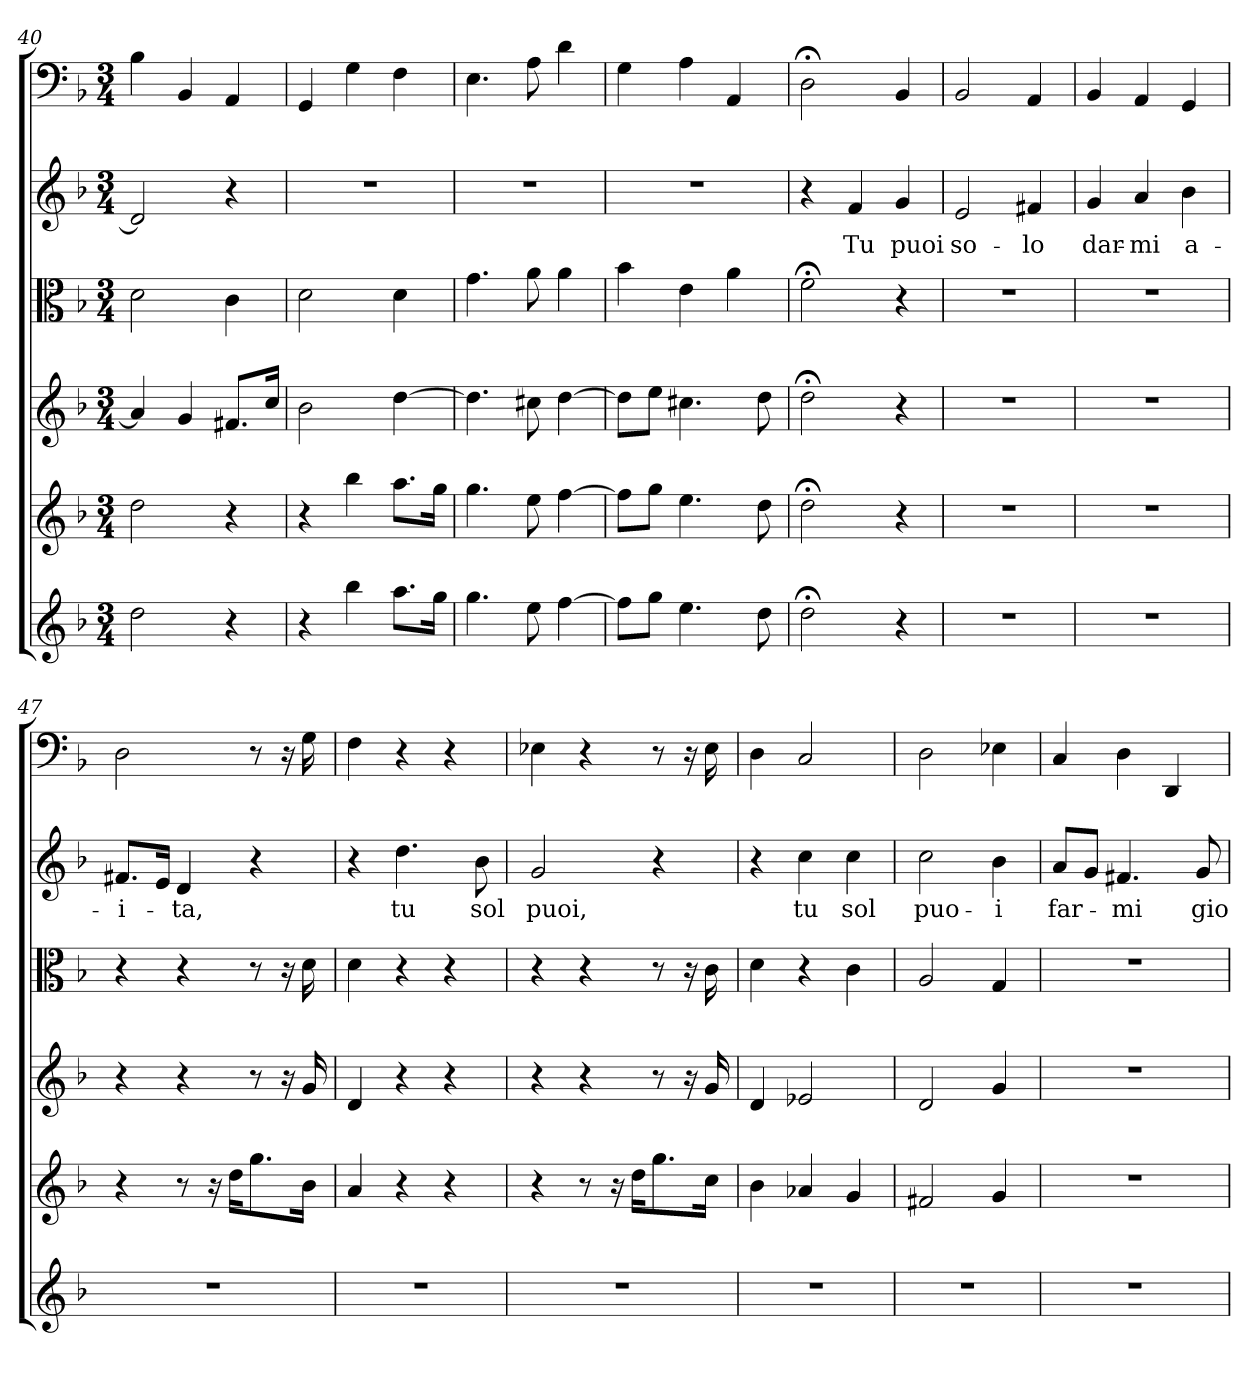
**kern	**kern	**kern	**kern	**kern	**text	**kern
*part6	*part5	*part4	*part3	*part2	*part2	*part1
*staff6	*staff5	*staff4	*staff3	*staff2	*staff2	*staff1
*clefG2	*clefG2	*clefG2	*clefC3	*clefG2	*	*clefF4
*k[b-]	*k[b-]	*k[b-]	*k[b-]	*k[b-]	*	*k[b-]
*d:	*d:	*d:	*d:	*d:	*	*d:
*M3/4	*M3/4	*M3/4	*M3/4	*M3/4	*	*M3/4
=40	=40	=40	=40	=40	=40	=40
2dd\	2dd\	4a/]	2d\	2d/]	.	4B-\
.	.	4g/	.	.	.	4BB-/
4r	4r	8.f#X/L	4c\	4r	.	4AA/
.	.	16cc/Jk	.	.	.	.
=41	=41	=41	=41	=41	=41	=41
4r	4r	2b-\	2d\	2.r	.	4GG/
4bb-\	4bb-\	.	.	.	.	4G\
8.aa\L	8.aa\L	[4dd\	4d\	.	.	4F\
16gg\Jk	16gg\Jk	.	.	.	.	.
=42	=42	=42	=42	=42	=42	=42
4.gg\	4.gg\	4.dd\]	4.g\	2.r	.	4.E\
8ee\	8ee\	8cc#X\	8a\	.	.	8A\
[4ff\	[4ff\	[4dd\	4a\	.	.	4d\
=43	=43	=43	=43	=43	=43	=43
8ff\L]	8ff\L]	8dd\L]	4b-\	2.r	.	4G\
8gg\J	8gg\J	8ee\J	.	.	.	.
4.ee\	4.ee\	4.cc#X\	4e\	.	.	4A\
.	.	.	4a\	.	.	4AA/
8dd\	8dd\	8dd\	.	.	.	.
=44	=44	=44	=44	=44	=44	=44
2dd;<\	2dd;<\	2dd;<\	2f;<\	4r	.	2D;<\
.	.	.	.	4f/	Tu	.
4r	4r	4r	4r	4g/	puoi	4BB-/
=45	=45	=45	=45	=45	=45	=45
2.r	2.r	2.r	2.r	2e/	so-	2BB-/
.	.	.	.	4f#X/	-lo	4AA/
=46	=46	=46	=46	=46	=46	=46
2.r	2.r	2.r	2.r	4g/	dar-	4BB-/
.	.	.	.	4a/	-mi	4AA/
.	.	.	.	4b-\	a-	4GG/
=47	=47	=47	=47	=47	=47	=47
2.r	4r	4r	4r	8.f#X/L	-i-	2D\
.	.	.	.	16e/Jk	.	.
.	8r	4r	4r	4d/	-ta,	.
.	16r	.	.	.	.	.
.	16dd\KL	.	.	.	.	.
.	8.gg\	8r	8r	4r	.	8r
.	.	16r	16r	.	.	16r
.	16b-\Jk	16g/	16d\	.	.	16G\
=48	=48	=48	=48	=48	=48	=48
2.r	4a/	4d/	4d\	4r	.	4F\
.	4r	4r	4r	4.dd\	tu	4r
.	4r	4r	4r	.	.	4r
.	.	.	.	8b-\	sol	.
=49	=49	=49	=49	=49	=49	=49
2.r	4r	4r	4r	2g/	puoi,	4E-X\
.	8r	4r	4r	.	.	4r
.	16r	.	.	.	.	.
.	16dd\KL	.	.	.	.	.
.	8.gg\	8r	8r	4r	.	8r
.	.	16r	16r	.	.	16r
.	16cc\Jk	16g/	16c\	.	.	16E-\
=50	=50	=50	=50	=50	=50	=50
2.r	4b-\	4d/	4d\	4r	.	4D\
.	4a-X/	2e-X/	4r	4cc\	tu	2C/
.	4g/	.	4c\	4cc\	sol	.
=51	=51	=51	=51	=51	=51	=51
2.r	2f#X/	2d/	2A/	2cc\	puo-	2D\
.	4g/	4g/	4G/	4b-\	-i	4E-X\
=52	=52	=52	=52	=52	=52	=52
2.r	2.r	2.r	2.r	8a/L	far-	4C/
.	.	.	.	8g/J	.	.
.	.	.	.	4.f#X/	-mi	4D\
.	.	.	.	.	.	4DD/
.	.	.	.	8g/	gio-	.
=	=	=	=	=	=	=
*-	*-	*-	*-	*-	*-	*-
